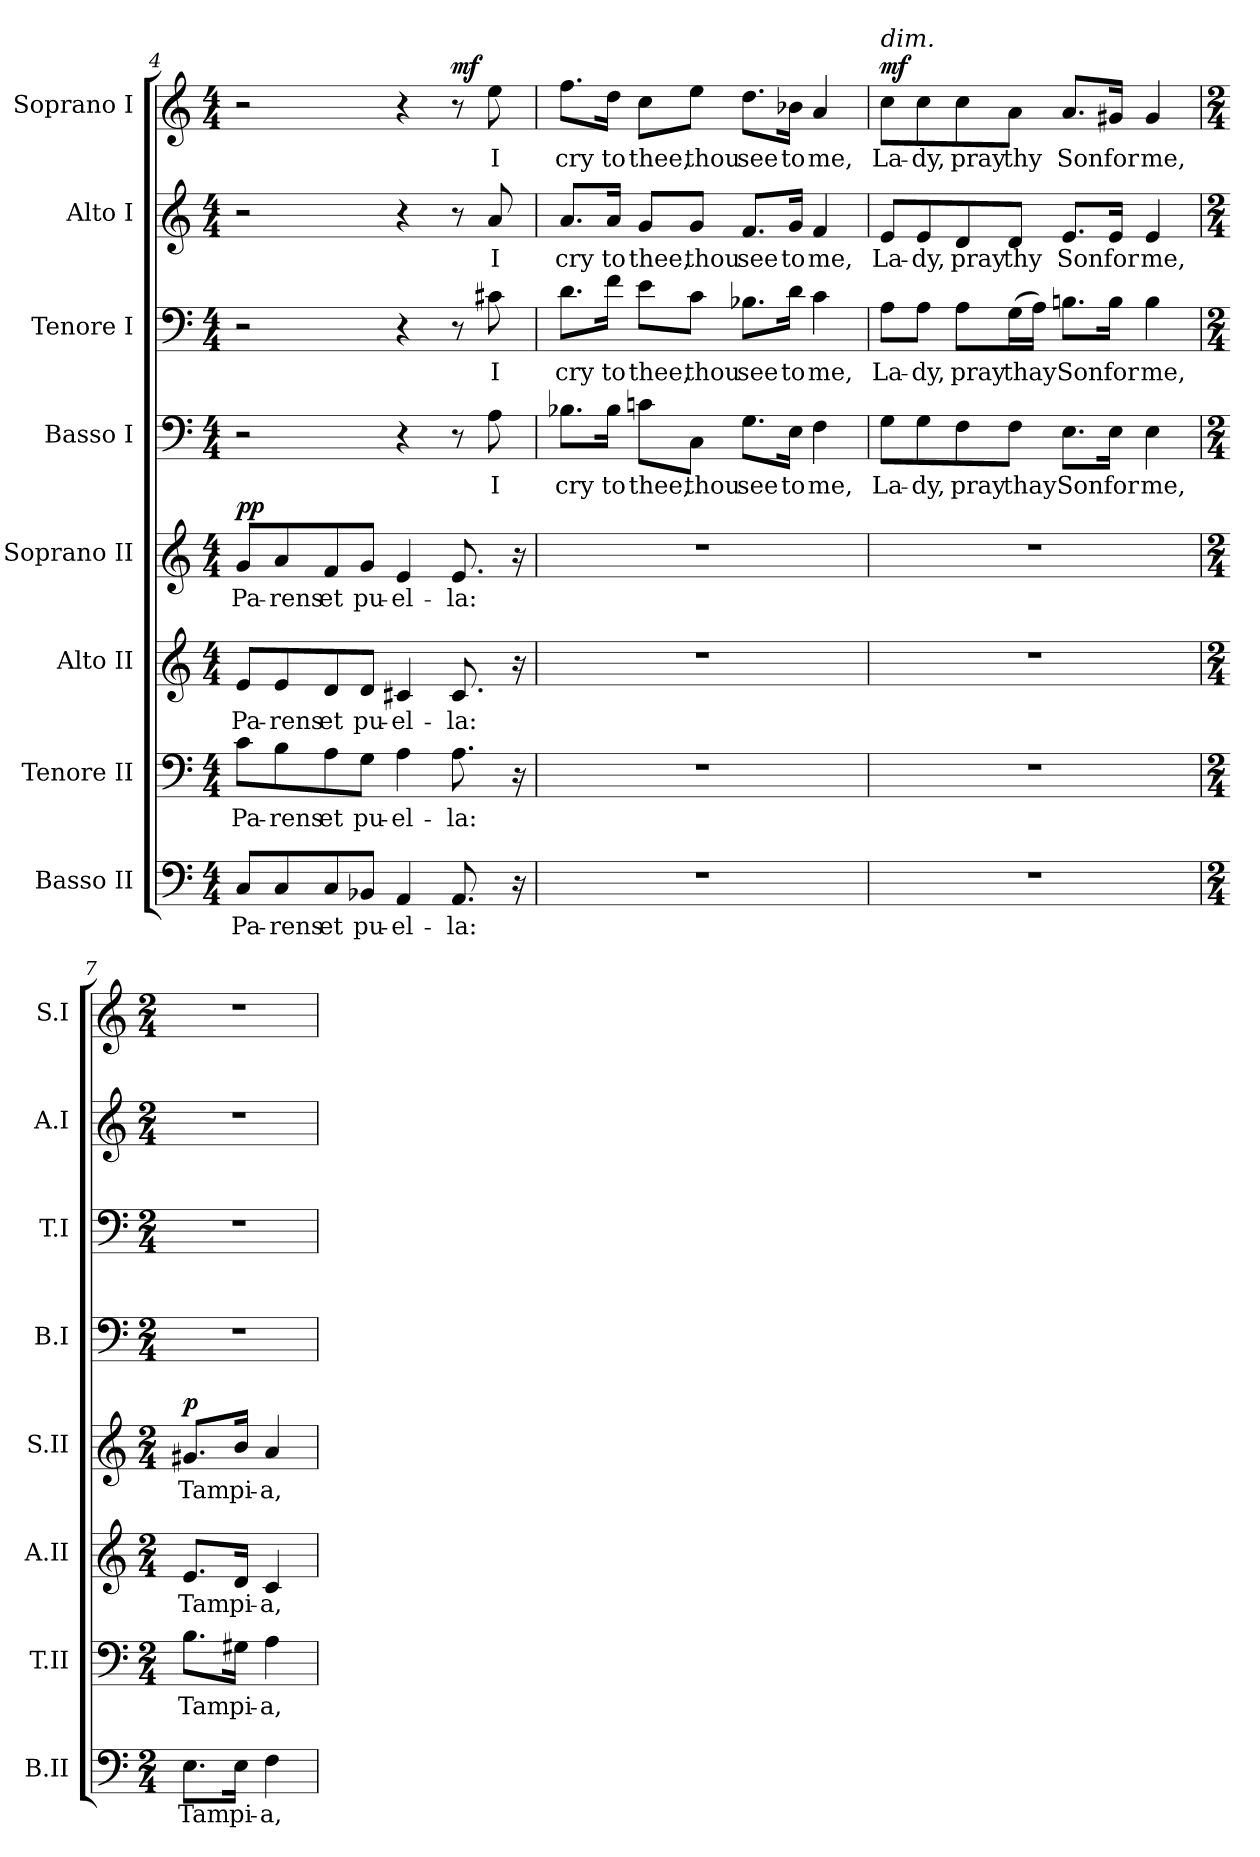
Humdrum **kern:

**kern	**text	**kern	**text	**kern	**text	**kern	**text	**dynam	**kern	**text	**kern	**text	**kern	**text	**kern	**text	**dynam
*part8	*part8	*part7	*part7	*part6	*part6	*part5	*part5	*part5	*part4	*part4	*part3	*part3	*part2	*part2	*part1	*part1	*part1
*staff8	*staff8	*staff7	*staff7	*staff6	*staff6	*staff5	*staff5	*staff5	*staff4	*staff4	*staff3	*staff3	*staff2	*staff2	*staff1	*staff1	*staff1
*I"Basso II	*	*I"Tenore II	*	*I"Alto II	*	*I"Soprano II	*	*	*I"Basso I	*	*I"Tenore I	*	*I"Alto I	*	*I"Soprano I	*	*
*I'B.II	*	*I'T.II	*	*I'A.II	*	*I'S.II	*	*	*I'B.I	*	*I'T.I	*	*I'A.I	*	*I'S.I	*	*
*clefF4	*	*clefF4	*	*clefG2	*	*clefG2	*	*	*clefF4	*	*clefF4	*	*clefG2	*	*clefG2	*	*
*k[]	*	*k[]	*	*k[]	*	*k[]	*	*	*k[]	*	*k[]	*	*k[]	*	*k[]	*	*
*M4/4	*	*M4/4	*	*M4/4	*	*M4/4	*	*	*M4/4	*	*M4/4	*	*M4/4	*	*M4/4	*	*
=4	=4	=4	=4	=4	=4	=4	=4	=4	=4	=4	=4	=4	=4	=4	=4	=4	=4
!	!LO:LY:b	!	!LO:LY:b	!	!LO:LY:b	!	!LO:LY:b	!LO:DY:a	!	!	!	!	!	!	!	!	!
8C/L	Pa-	8c\L	Pa-	8e/L	Pa-	8g/L	Pa-	pp	2r	.	2r	.	2r	.	2r	.	.
!	!LO:LY:b	!	!LO:LY:b	!	!LO:LY:b	!	!LO:LY:b	!	!	!	!	!	!	!	!	!	!
8C/	-rens	8B\	-rens	8e/	-rens	8a/	-rens	.	.	.	.	.	.	.	.	.	.
!	!LO:LY:b	!	!LO:LY:b	!	!LO:LY:b	!	!LO:LY:b	!	!	!	!	!	!	!	!	!	!
8C/	et	8A\	et	8d/	et	8f/	et	.	.	.	.	.	.	.	.	.	.
!	!LO:LY:b	!	!LO:LY:b	!	!LO:LY:b	!	!LO:LY:b	!	!	!	!	!	!	!	!	!	!
8BB-X/J	pu-	8G\J	pu-	8d/J	pu-	8g/J	pu-	.	.	.	.	.	.	.	.	.	.
!	!LO:LY:b	!	!LO:LY:b	!	!LO:LY:b	!	!LO:LY:b	!	!	!	!	!	!	!	!	!	!
4AA/	-el-	4A\	-el-	4c#X/	-el-	4e/	-el-	.	4r	.	4r	.	4r	.	4r	.	.
!	!LO:LY:b	!	!LO:LY:b	!	!LO:LY:b	!	!LO:LY:b	!	!	!	!	!	!	!	!	!	!LO:DY:a
8.AA/	-la:	8.A\	-la:	8.c#/	-la:	8.e/	-la:	.	8r	.	8r	.	8r	.	8r	.	mf
!	!	!	!	!	!	!	!	!	!	!LO:LY:b	!	!LO:LY:b	!	!LO:LY:b	!	!LO:LY:b	!
.	.	.	.	.	.	.	.	.	8A\	I	8c#X\	I	8a/	I	8ee\	I	.
16r	.	16r	.	16r	.	16r	.	.	.	.	.	.	.	.	.	.	.
=5	=5	=5	=5	=5	=5	=5	=5	=5	=5	=5	=5	=5	=5	=5	=5	=5	=5
!	!	!	!	!	!	!	!	!	!	!LO:LY:b	!	!LO:LY:b	!	!LO:LY:b	!	!LO:LY:b	!
1r	.	1r	.	1r	.	1r	.	.	8.B-X\L	cry	8.d\L	cry	8.a/L	cry	8.ff\L	cry	.
!	!	!	!	!	!	!	!	!	!	!LO:LY:b	!	!LO:LY:b	!	!LO:LY:b	!	!LO:LY:b	!
.	.	.	.	.	.	.	.	.	16B-\Jk	to	16f\Jk	to	16a/Jk	to	16dd\Jk	to	.
!	!	!	!	!	!	!	!	!	!	!LO:LY:b	!	!LO:LY:b	!	!LO:LY:b	!	!LO:LY:b	!
.	.	.	.	.	.	.	.	.	8cn\L	thee,	8e\L	thee,	8g/L	thee,	8cc\L	thee,	.
!	!	!	!	!	!	!	!	!	!	!LO:LY:b	!	!LO:LY:b	!	!LO:LY:b	!	!LO:LY:b	!
.	.	.	.	.	.	.	.	.	8C\J	thou	8c\J	thou	8g/J	thou	8ee\J	thou	.
!	!	!	!	!	!	!	!	!	!	!LO:LY:b	!	!LO:LY:b	!	!LO:LY:b	!	!LO:LY:b	!
.	.	.	.	.	.	.	.	.	8.G\L	see	8.B-X\L	see	8.f/L	see	8.dd\L	see	.
!	!	!	!	!	!	!	!	!	!	!LO:LY:b	!	!LO:LY:b	!	!LO:LY:b	!	!LO:LY:b	!
.	.	.	.	.	.	.	.	.	16E\Jk	to	16d\Jk	to	16g/Jk	to	16b-X\Jk	to	.
!	!	!	!	!	!	!	!	!	!	!LO:LY:b	!	!LO:LY:b	!	!LO:LY:b	!	!LO:LY:b	!
.	.	.	.	.	.	.	.	.	4F\	me,	4c\	me,	4f/	me,	4a/	me,	.
!!LO:LB:g=z
=6	=6	=6	=6	=6	=6	=6	=6	=6	=6	=6	=6	=6	=6	=6	=6	=6	=6
!	!	!	!	!	!	!	!	!	!	!	!	!	!	!	!LO:TX:a:i:t=dim.	!	!
!	!	!	!	!	!	!	!	!	!	!LO:LY:b	!	!LO:LY:b	!	!LO:LY:b	!	!LO:LY:b	!LO:DY:a
1r	.	1r	.	1r	.	1r	.	.	8G\L	La-	8A\L	La-	8e/L	La-	8cc\L	La-	mf
!	!	!	!	!	!	!	!	!	!	!LO:LY:b	!	!LO:LY:b	!	!LO:LY:b	!	!LO:LY:b	!
.	.	.	.	.	.	.	.	.	8G\	-dy,	8A\J	-dy,	8e/	-dy,	8cc\	-dy,	.
!	!	!	!	!	!	!	!	!	!	!LO:LY:b	!	!LO:LY:b	!	!LO:LY:b	!	!LO:LY:b	!
.	.	.	.	.	.	.	.	.	8F\	pray	8A\L	pray	8d/	pray	8cc\	pray	.
!	!	!	!	!	!	!	!	!	!	!LO:LY:b	!	!LO:LY:b	!	!LO:LY:b	!	!LO:LY:b	!
.	.	.	.	.	.	.	.	.	8F\J	thay	(>16G\L	thay	8d/J	thy	8a\J	thy	.
.	.	.	.	.	.	.	.	.	.	.	16A\JJ)	.	.	.	.	.	.
!	!	!	!	!	!	!	!	!	!	!LO:LY:b	!	!LO:LY:b	!	!LO:LY:b	!	!LO:LY:b	!
.	.	.	.	.	.	.	.	.	8.E\L	Son	8.Bn\L	Son	8.e/L	Son	8.a/L	Son	.
!	!	!	!	!	!	!	!	!	!	!LO:LY:b	!	!LO:LY:b	!	!LO:LY:b	!	!LO:LY:b	!
.	.	.	.	.	.	.	.	.	16E\Jk	for	16B\Jk	for	16e/Jk	for	16g#X/Jk	for	.
!	!	!	!	!	!	!	!	!	!	!LO:LY:b	!	!LO:LY:b	!	!LO:LY:b	!	!LO:LY:b	!
.	.	.	.	.	.	.	.	.	4E\	me,	4B\	me,	4e/	me,	4g#/	me,	.
=7	=7	=7	=7	=7	=7	=7	=7	=7	=7	=7	=7	=7	=7	=7	=7	=7	=7
*M2/4	*	*M2/4	*	*M2/4	*	*M2/4	*	*	*M2/4	*	*M2/4	*	*M2/4	*	*M2/4	*	*
!	!LO:LY:b	!	!LO:LY:b	!	!LO:LY:b	!	!LO:LY:b	!LO:DY:a	!	!	!	!	!	!	!	!	!
8.E\L	Tam	8.B\L	Tam	8.e/L	Tam	8.g#X/L	Tam	p	2r	.	2r	.	2r	.	2r	.	.
!	!LO:LY:b	!	!LO:LY:b	!	!LO:LY:b	!	!LO:LY:b	!	!	!	!	!	!	!	!	!	!
16E\Jk	pi-	16G#X\Jk	pi-	16d/Jk	pi-	16b/Jk	pi-	.	.	.	.	.	.	.	.	.	.
!	!LO:LY:b	!	!LO:LY:b	!	!LO:LY:b	!	!LO:LY:b	!	!	!	!	!	!	!	!	!	!
4F\	-a,	4A\	-a,	4c/	-a,	4a/	-a,	.	.	.	.	.	.	.	.	.	.
=	=	=	=	=	=	=	=	=	=	=	=	=	=	=	=	=	=
*-	*-	*-	*-	*-	*-	*-	*-	*-	*-	*-	*-	*-	*-	*-	*-	*-	*-
